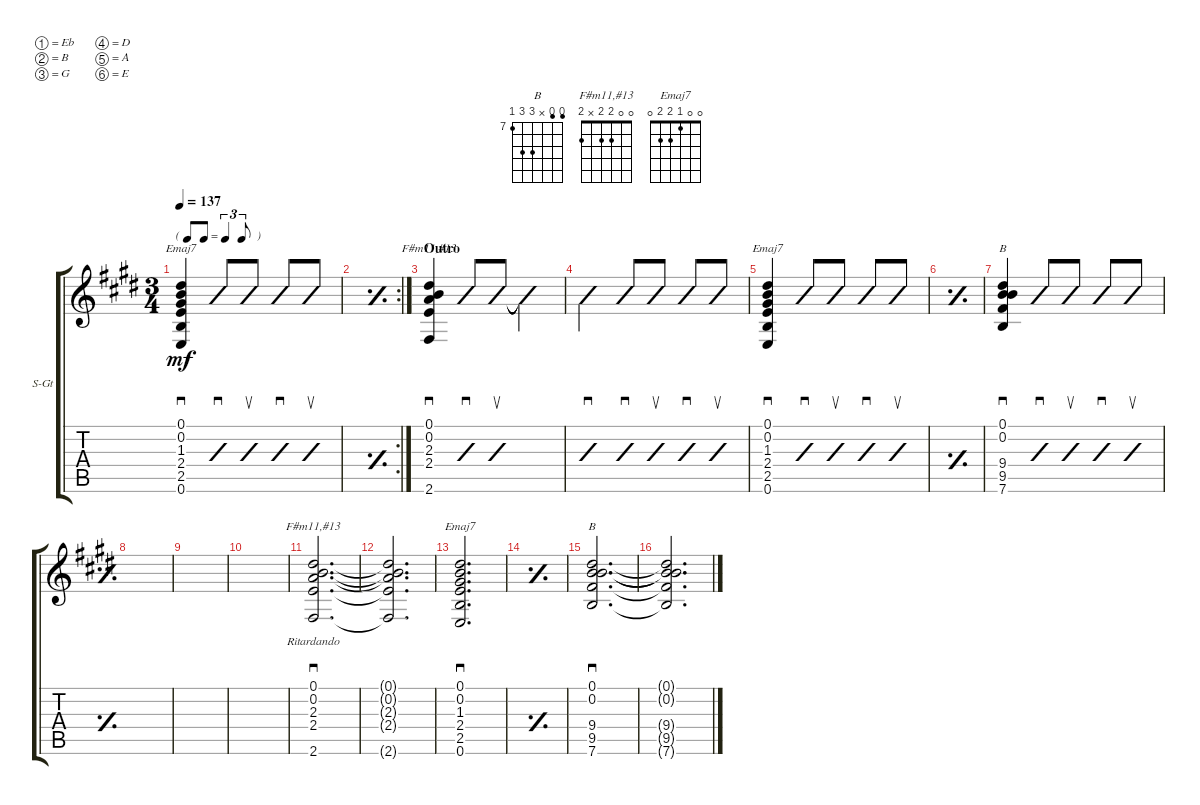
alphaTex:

\defaultSystemsLayout 4
\bracketExtendMode groupsimilarinstruments
\firstSystemTrackNameOrientation horizontal
\otherSystemsTrackNameOrientation horizontal
\track ("Steel Guitar" "S-Gt") {instrument acousticguitarsteel}
\staff {score tabs}
\tuning (Eb4 B3 G3 D3 A2 E2)
\chord ("B" 6 6 x 9 9 7) {firstfret 7}
\chord ("F#m11,#13" 0 0 2 2 x 2)
\chord ("Emaj7" 0 0 1 2 2 0)
\ts (3 4)
\tf triplet8th
\tempo 137
\clef g2
\ks e
(0.6 2.5 2.4 1.3 0.2 0.1).4{sd ch "Emaj7" dy mf} (0.6 2.5 2.4 1.3 0.2 0.1).8{sd slashed} (0.6 2.5 2.4 1.3 0.2 0.1).8{su slashed} (0.6 2.5 2.4 1.3 0.2 0.1).8{sd slashed} (0.6 2.5 2.4 1.3 0.2 0.1).8{su slashed} |
\rc 2
\simile simple
|
\section ("" "Outro")
\simile none
(2.6 2.4 2.3 0.2 0.1).4{sd ch "F#m11,#13" lyrics (0 "") lyrics (1 "") lyrics (2 "") lyrics (3 "") lyrics (4 "")} (2.6 2.4 2.3 0.2 0.1).8{sd slashed} (2.6 2.4 2.3 0.2 0.1).8{su slashed} (2.6{t} 2.4{t} 2.3{t} 0.2{t} 0.1{t}).4{slashed} |
(2.6 2.4 2.3 0.2 0.1).4{sd lyrics (0 "") lyrics (1 "") lyrics (2 "") lyrics (3 "") lyrics (4 "") slashed} (2.6 2.4 2.3 0.2 0.1).8{sd slashed} (2.6 2.4 2.3 0.2 0.1).8{su slashed} (2.6 2.4 2.3 0.2 0.1).8{sd slashed} (2.6 2.4 2.3 0.2 0.1).8{su slashed} |
(0.6 2.5 2.4 1.3 0.2 0.1).4{sd ch "Emaj7" lyrics (0 "") lyrics (1 "") lyrics (2 "") lyrics (3 "") lyrics (4 "")} (0.6 2.5 2.4 1.3 0.2 0.1).8{sd slashed} (0.6 2.5 2.4 1.3 0.2 0.1).8{su slashed} (0.6 2.5 2.4 1.3 0.2 0.1).8{sd slashed} (0.6 2.5 2.4 1.3 0.2 0.1).8{su slashed} |
\simile simple
|
\simile none
(7.6 9.5 9.4 0.2 0.1).4{sd ch "B" lyrics (0 "") lyrics (1 "") lyrics (2 "") lyrics (3 "") lyrics (4 "")} (7.6 9.5 9.4 0.2 0.1).8{sd slashed} (7.6 9.5 9.4 0.2 0.1).8{su slashed} (7.6 9.5 9.4 0.2 0.1).8{sd slashed} (7.6 9.5 9.4 0.2 0.1).8{su slashed} |
\simile simple
|
|
|
\simile none
(2.6 2.4 2.3 0.2 0.1).2{d sd ch "F#m11,#13" lyrics (0 "") lyrics (1 "Ritardando") lyrics (2 "") lyrics (3 "") lyrics (4 "")} |
(2.6{t} 2.4{t} 2.3{t} 0.2{t} 0.1{t}).2{d} |
(0.6 2.5 2.4 1.3 0.2 0.1).2{d sd ch "Emaj7"} |
\simile simple
|
\simile none
(7.6 9.5 9.4 0.2 0.1).2{d sd ch "B"} |
(7.6{t} 9.5{t} 9.4{t} 0.2{t} 0.1{t}).2{d}
